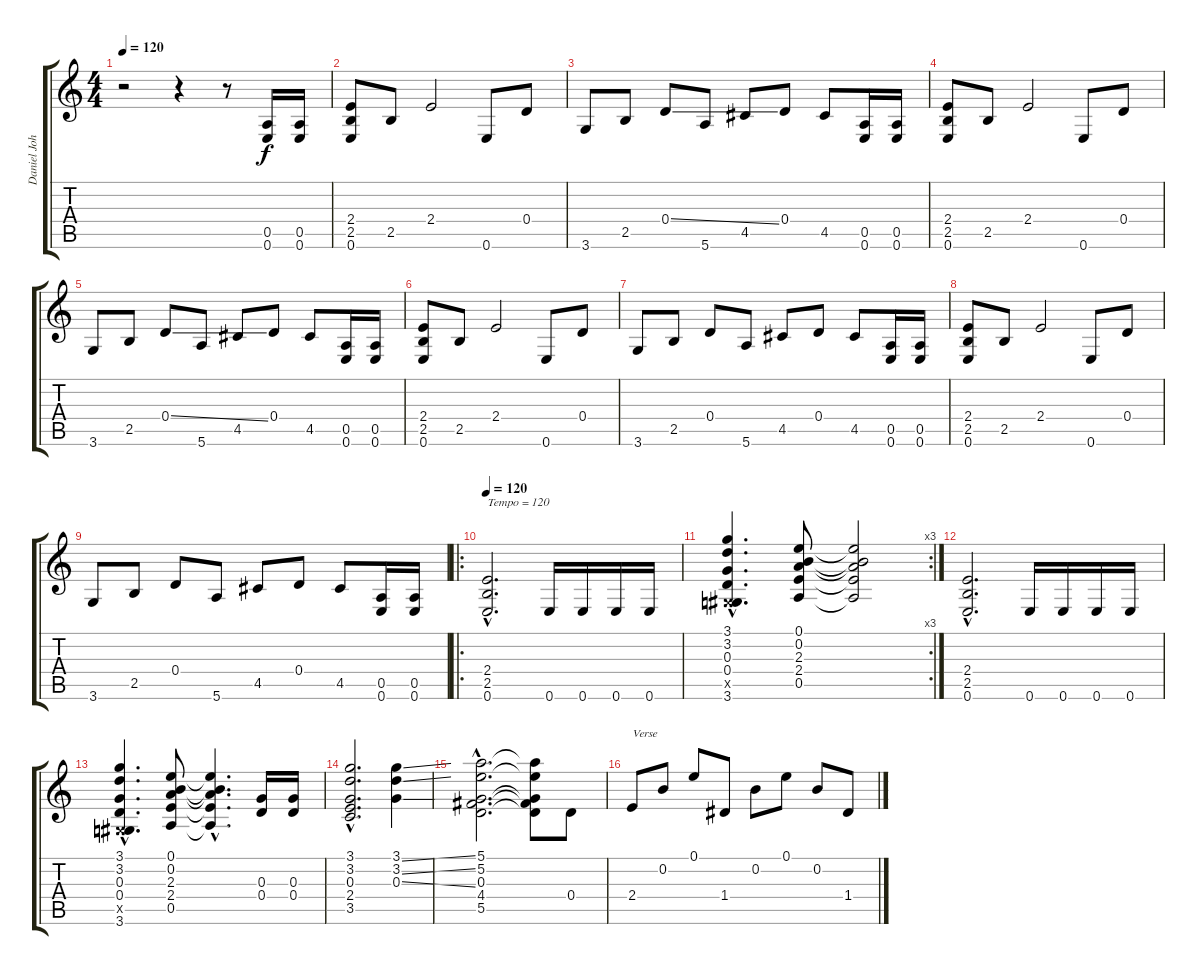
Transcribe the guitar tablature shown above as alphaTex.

\track ("Daniel Johns (gtr1)" "Daniel Joh") {instrument distortionguitar}
\staff {score tabs}
\tuning (E4 B3 G3 D3 A2 E2) {hide}
\ts (4 4)
\tempo 120
\tempo 107
\tempo 120
\clef g2
\ks c
r.2{dy f instrument distortionguitar} r.4 r.8 (0.5 0.6).16 (0.5 0.6).16 |
(2.4 2.5 0.6).8 2.5.8 2.4.2 0.6.8 0.4.8 |
3.6.8 2.5.8 0.4{ss}.8 5.6.8 4.5.8 0.4.8 4.5.8 (0.5 0.6).16 (0.5 0.6).16 |
(2.4 2.5 0.6).8 2.5.8 2.4.2 0.6.8 0.4.8 |
3.6.8 2.5.8 0.4{ss}.8 5.6.8 4.5.8 0.4.8 4.5.8 (0.5 0.6).16 (0.5 0.6).16 |
(2.4 2.5 0.6).8 2.5.8 2.4.2 0.6.8 0.4.8 |
3.6.8 2.5.8 0.4.8 5.6.8 4.5.8 0.4.8 4.5.8 (0.5 0.6).16 (0.5 0.6).16 |
(2.4 2.5 0.6).8 2.5.8 2.4.2 0.6.8 0.4.8 |
3.6.8 2.5.8 0.4.8 5.6.8 4.5.8 0.4.8 4.5.8 (0.5 0.6).16 (0.5 0.6).16 |
\ro
\tempo 120
(2.4{hac} 2.5{hac} 0.6{hac}).2{d txt "Tempo = 120"} 0.6.16 0.6.16 0.6.16 0.6.16 |
\rc 3
(3.1{hac} 3.2{hac} 0.3{hac} 0.4{hac} -1.5{hac x} 3.6{hac}).4{d} (0.1 0.2 2.3 2.4 0.5).8 (0.1{t} 0.2{t} 2.3{t} 2.4{t} 0.5{t}).2 |
(2.4{hac} 2.5{hac} 0.6{hac}).2{d} 0.6.16 0.6.16 0.6.16 0.6.16 |
(3.1{hac} 3.2{hac} 0.3{hac} 0.4{hac} -1.5{hac x} 3.6{hac}).4{d} (0.1 0.2 2.3 2.4 0.5).8 (0.1{hac t} 0.2{hac t} 2.3{hac t} 2.4{hac t} 0.5{hac t}).4{d} (0.3 0.4).16 (0.3 0.4).16 |
(3.1{hac} 3.2{hac} 0.3{hac} 2.4{hac} 3.5{hac}).2{d} (3.1{ss} 3.2{ss} 0.3{ss}).4 |
(5.1{hac} 5.2{hac} 0.3{hac} 4.4{hac} 5.5{hac}).2{d} (5.1{t} 5.2{t} 0.3{t} 4.4{t} 5.5{t}).8 0.4.8 |
2.4.8{txt "Verse"} 0.2.8 0.1.8 1.4.8 0.2.8 0.1.8 0.2.8 1.4.8
